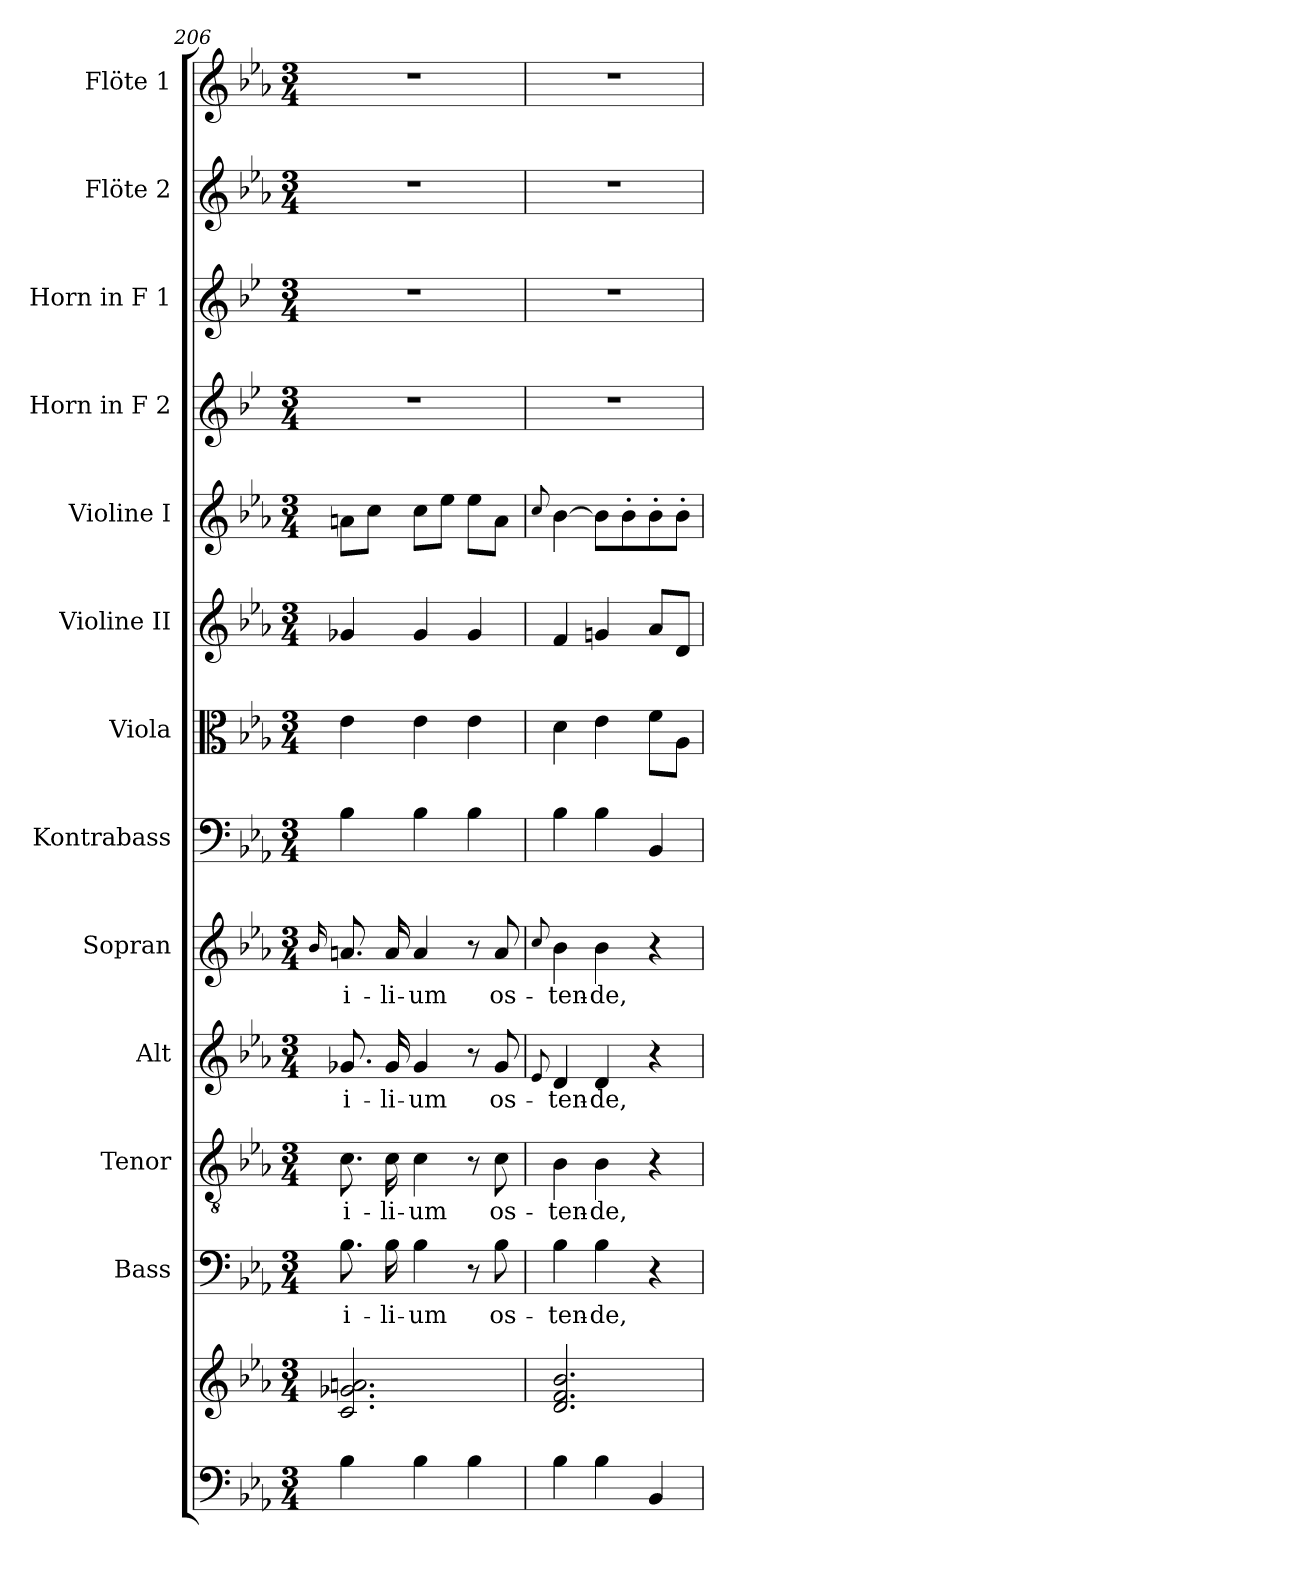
**kern	**kern	**kern	**text	**kern	**text	**kern	**text	**kern	**text	**kern	**kern	**kern	**kern	**kern	**kern	**kern	**kern
*part13	*part13	*part12	*part12	*part11	*part11	*part10	*part10	*part9	*part9	*part8	*part7	*part6	*part5	*part4	*part3	*part2	*part1
*staff14	*staff13	*staff12	*staff12	*staff11	*staff11	*staff10	*staff10	*staff9	*staff9	*staff8	*staff7	*staff6	*staff5	*staff4	*staff3	*staff2	*staff1
*	*	*I"Bass	*	*I"Tenor	*	*I"Alt	*	*I"Sopran	*	*I"Kontrabass	*I"Viola	*I"Violine II	*I"Violine I	*I"Horn in F 2	*I"Horn in F 1	*I"Flöte 2	*I"Flöte 1
*	*	*I'B.	*	*I'T.	*	*I'A.	*	*I'S.	*	*I'Kb.	*I'Vla.	*I'Vl. II	*I'Vl. I	*I'Hrn. F 2	*I'Hrn. F 1	*I'Fl. 2	*I'Fl. 1
*clefF4	*clefG2	*clefF4	*	*clefGv2	*	*clefG2	*	*clefG2	*	*clefF4	*clefC3	*clefG2	*clefG2	*clefG2	*clefG2	*clefG2	*clefG2
*	*	*	*	*	*	*	*	*	*	*ITrd7c12	*	*	*	*ITrd4c7	*ITrd4c7	*	*
*k[b-e-a-]	*k[b-e-a-]	*k[b-e-a-]	*	*k[b-e-a-]	*	*k[b-e-a-]	*	*k[b-e-a-]	*	*k[b-e-a-]	*k[b-e-a-]	*k[b-e-a-]	*k[b-e-a-]	*k[b-e-a-]	*k[b-e-a-]	*k[b-e-a-]	*k[b-e-a-]
*E-:	*E-:	*E-:	*	*E-:	*	*E-:	*	*E-:	*	*E-:	*E-:	*E-:	*E-:	*E-:	*E-:	*E-:	*E-:
*M3/4	*M3/4	*M3/4	*	*M3/4	*	*M3/4	*	*M3/4	*	*M3/4	*M3/4	*M3/4	*M3/4	*M3/4	*M3/4	*M3/4	*M3/4
=206	=206	=206	=206	=206	=206	=206	=206	=206	=206	=206	=206	=206	=206	=206	=206	=206	=206
.	.	.	.	.	.	.	.	16qqb-/	.	.	.	.	.	.	.	.	.
!	!	!	!LO:LY:b	!	!LO:LY:b	!	!LO:LY:b	!	!LO:LY:b	!	!	!	!	!	!	!	!
4B-\	2.c/ 2.g-X/ 2.an/	8.B-\	-i-	8.c\	-i-	8.g-X/	-i-	8.an/	-i-	4BB-\	4e-\	4g-X/	8an\L	2.r	2.r	2.r	2.r
.	.	.	.	.	.	.	.	.	.	.	.	.	8cc\J	.	.	.	.
!	!	!	!LO:LY:b	!	!LO:LY:b	!	!LO:LY:b	!	!LO:LY:b	!	!	!	!	!	!	!	!
.	.	16B-\	-li-	16c\	-li-	16g-/	-li-	16a/	-li-	.	.	.	.	.	.	.	.
!	!	!	!LO:LY:b	!	!LO:LY:b	!	!LO:LY:b	!	!LO:LY:b	!	!	!	!	!	!	!	!
4B-\	.	4B-\	-um	4c\	-um	4g-/	-um	4a/	-um	4BB-\	4e-\	4g-/	8cc\L	.	.	.	.
.	.	.	.	.	.	.	.	.	.	.	.	.	8ee-\J	.	.	.	.
4B-\	.	8r	.	8r	.	8r	.	8r	.	4BB-\	4e-\	4g-/	8ee-\L	.	.	.	.
!	!	!	!LO:LY:b	!	!LO:LY:b	!	!LO:LY:b	!	!LO:LY:b	!	!	!	!	!	!	!	!
.	.	8B-\	os-	8c\	os-	8g-/	os-	8a/	os-	.	.	.	8a\J	.	.	.	.
=207	=207	=207	=207	=207	=207	=207	=207	=207	=207	=207	=207	=207	=207	=207	=207	=207	=207
.	.	.	.	.	.	8qqe-/	.	8qqcc/	.	.	.	.	8qqcc/	.	.	.	.
!	!	!	!LO:LY:b	!	!LO:LY:b	!	!LO:LY:b	!	!LO:LY:b	!	!	!	!	!	!	!	!
4B-\	2.d/ 2.f/ 2.b-/	4B-\	-ten-	4B-\	-ten-	4d/	-ten-	4b-\	-ten-	4BB-\	4d\	4f/	[4b-\	2.r	2.r	2.r	2.r
!	!	!	!LO:LY:b	!	!LO:LY:b	!	!LO:LY:b	!	!LO:LY:b	!	!	!	!	!	!	!	!
4B-\	.	4B-\	-de,	4B-\	-de,	4d/	-de,	4b-\	-de,	4BB-\	4e-\	4gn/	8b-\L]	.	.	.	.
.	.	.	.	.	.	.	.	.	.	.	.	.	8b-'>\	.	.	.	.
4BB-/	.	4r	.	4r	.	4r	.	4r	.	4BBB-/	8f\L	8a-/L	8b-'>\	.	.	.	.
.	.	.	.	.	.	.	.	.	.	.	8A-\J	8d/J	8b-'>\J	.	.	.	.
=	=	=	=	=	=	=	=	=	=	=	=	=	=	=	=	=	=
*-	*-	*-	*-	*-	*-	*-	*-	*-	*-	*-	*-	*-	*-	*-	*-	*-	*-
